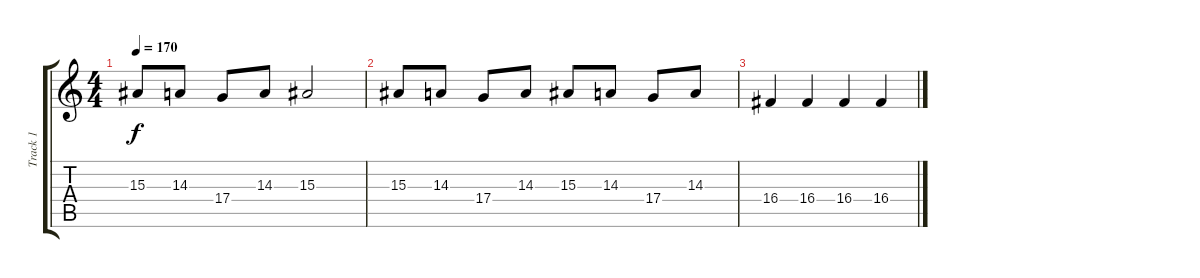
\track ("Track 1" "Track 1") {instrument brightacousticpiano}
\staff {score tabs}
\tuning (E4 B3 G3 D3 A2 E2) {hide}
\ts (4 4)
\tempo 170
\clef g2
\ks c
15.3.8{dy f} 14.3.8 17.4.8 14.3.8 15.3.2 |
15.3.8 14.3.8 17.4.8 14.3.8 15.3.8 14.3.8 17.4.8 14.3.8 |
16.4.4 16.4.4 16.4.4 16.4.4
